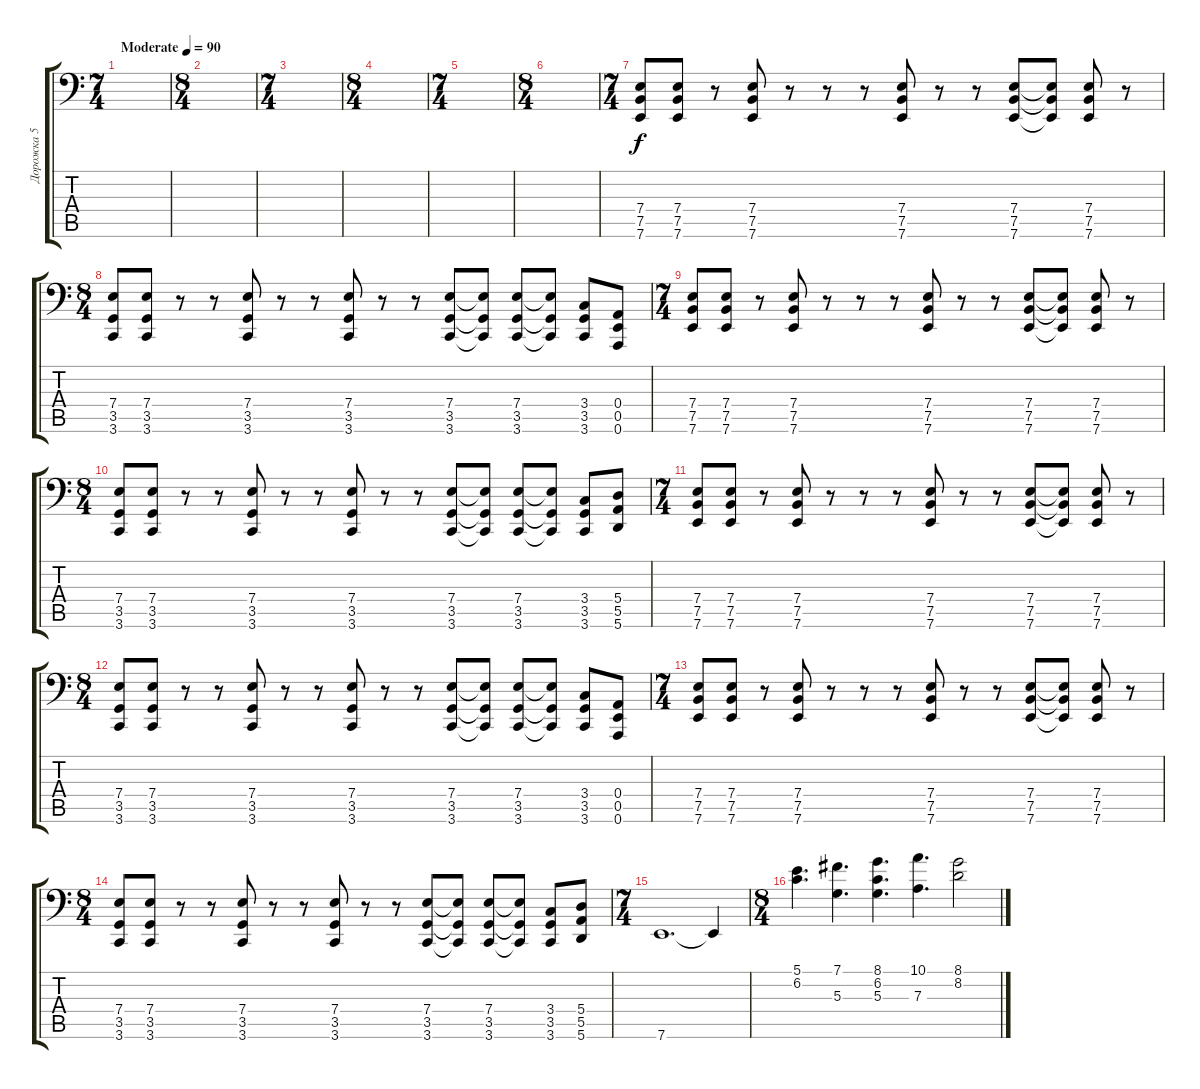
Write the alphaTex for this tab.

\track ("Дорожка 5" "Дорожка 5") {instrument lead1square bank 2}
\staff {score tabs}
\tuning (B3 Gb3 D3 A2 E2 A1) {hide}
\ts (7 4)
\tempo (90 "Moderate")
\clef f4
\ks c
|
\ts (8 4)
|
\ts (7 4)
|
\ts (8 4)
|
\ts (7 4)
|
\ts (8 4)
|
\ts (7 4)
(7.4 7.5 7.6).8 (7.4 7.5 7.6).8 r.8 (7.4 7.5 7.6).8 r.8 r.8 r.8 (7.4 7.5 7.6).8 r.8 r.8 (7.4 7.5 7.6).8 (7.4{t} 7.5{t} 7.6{t}).8 (7.4 7.5 7.6).8 r.8 |
\ts (8 4)
(7.4 3.5 3.6).8 (7.4 3.5 3.6).8 r.8 r.8 (7.4 3.5 3.6).8 r.8 r.8 (7.4 3.5 3.6).8 r.8 r.8 (7.4 3.5 3.6).8 (7.4{t} 3.5{t} 3.6{t}).8 (7.4 3.5 3.6).8 (7.4{t} 3.5{t} 3.6{t}).8 (3.4 3.5 3.6).8 (0.4 0.5 0.6).8 |
\ts (7 4)
(7.4 7.5 7.6).8 (7.4 7.5 7.6).8 r.8 (7.4 7.5 7.6).8 r.8 r.8 r.8 (7.4 7.5 7.6).8 r.8 r.8 (7.4 7.5 7.6).8 (7.4{t} 7.5{t} 7.6{t}).8 (7.4 7.5 7.6).8 r.8 |
\ts (8 4)
(7.4 3.5 3.6).8 (7.4 3.5 3.6).8 r.8 r.8 (7.4 3.5 3.6).8 r.8 r.8 (7.4 3.5 3.6).8 r.8 r.8 (7.4 3.5 3.6).8 (7.4{t} 3.5{t} 3.6{t}).8 (7.4 3.5 3.6).8 (7.4{t} 3.5{t} 3.6{t}).8 (3.4 3.5 3.6).8 (5.4 5.5 5.6).8 |
\ts (7 4)
(7.4 7.5 7.6).8 (7.4 7.5 7.6).8 r.8 (7.4 7.5 7.6).8 r.8 r.8 r.8 (7.4 7.5 7.6).8 r.8 r.8 (7.4 7.5 7.6).8 (7.4{t} 7.5{t} 7.6{t}).8 (7.4 7.5 7.6).8 r.8 |
\ts (8 4)
(7.4 3.5 3.6).8 (7.4 3.5 3.6).8 r.8 r.8 (7.4 3.5 3.6).8 r.8 r.8 (7.4 3.5 3.6).8 r.8 r.8 (7.4 3.5 3.6).8 (7.4{t} 3.5{t} 3.6{t}).8 (7.4 3.5 3.6).8 (7.4{t} 3.5{t} 3.6{t}).8 (3.4 3.5 3.6).8 (0.4 0.5 0.6).8 |
\ts (7 4)
(7.4 7.5 7.6).8 (7.4 7.5 7.6).8 r.8 (7.4 7.5 7.6).8 r.8 r.8 r.8 (7.4 7.5 7.6).8 r.8 r.8 (7.4 7.5 7.6).8 (7.4{t} 7.5{t} 7.6{t}).8 (7.4 7.5 7.6).8 r.8 |
\ts (8 4)
(7.4 3.5 3.6).8 (7.4 3.5 3.6).8 r.8 r.8 (7.4 3.5 3.6).8 r.8 r.8 (7.4 3.5 3.6).8 r.8 r.8 (7.4 3.5 3.6).8 (7.4{t} 3.5{t} 3.6{t}).8 (7.4 3.5 3.6).8 (7.4{t} 3.5{t} 3.6{t}).8 (3.4 3.5 3.6).8 (5.4 5.5 5.6).8 |
\ts (7 4)
7.6.1{d} 7.6{t}.4 |
\ts (8 4)
(5.1 6.2).4{d} (7.1 5.3).4{d} (8.1 6.2 5.3).4{d} (10.1 7.3).4{d} (8.1 8.2).2
